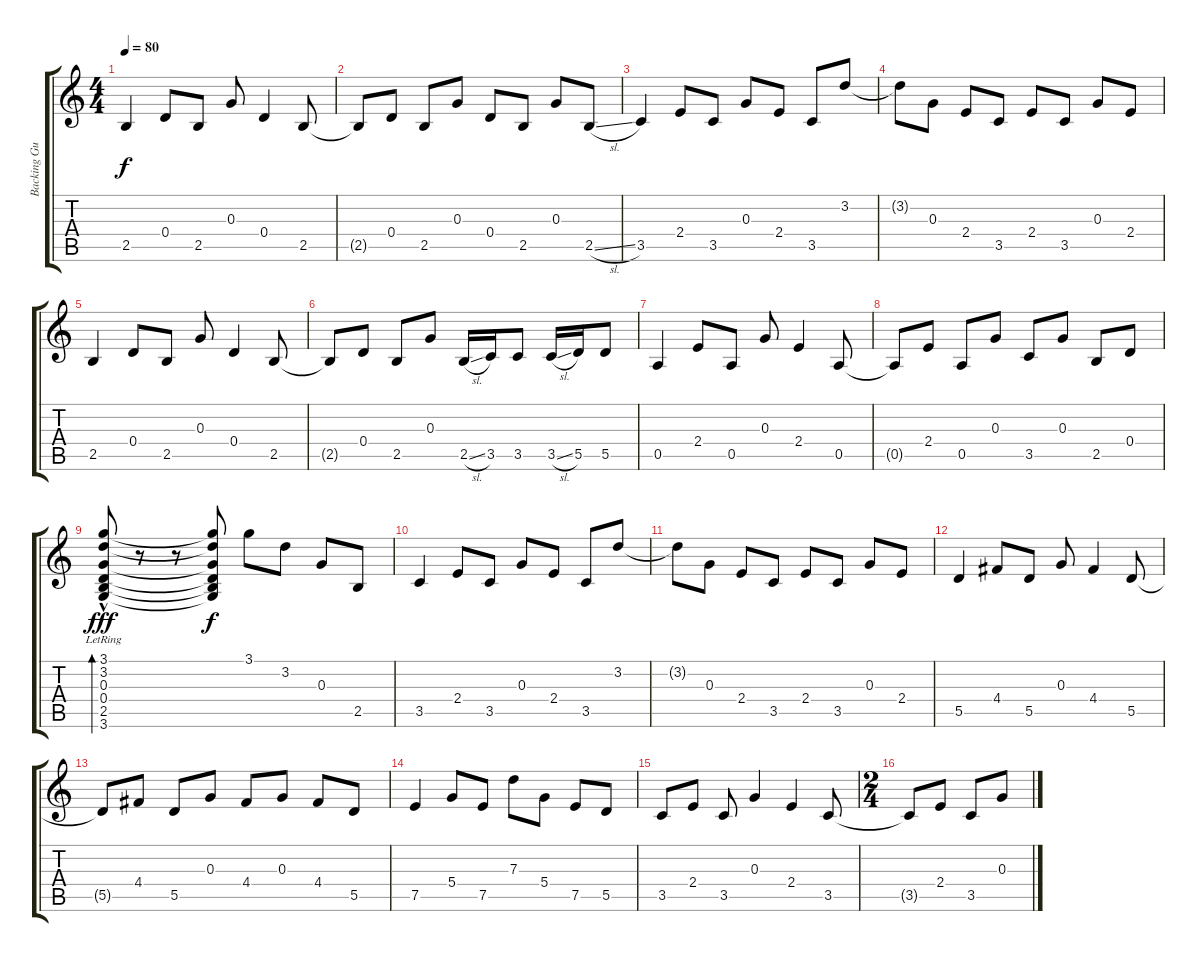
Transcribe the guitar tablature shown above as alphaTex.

\track ("Backing Guitar Clean (kjartan sveinsson)" "Backing Gu") {instrument electricguitarclean}
\staff {score tabs}
\tuning (E4 B3 G3 D3 A2 E2) {hide}
\ts (4 4)
\tempo 80
\clef g2
\ks c
2.5.4{dy f} 0.4.8 2.5.8 0.3.8 0.4.4 2.5.8 |
2.5{t}.8 0.4.8 2.5.8 0.3.8 0.4.8 2.5.8 0.3.8 2.5{sl}.8 |
3.5.4 2.4.8 3.5.8 0.3.8 2.4.8 3.5.8 3.2.8 |
3.2{t}.8 0.3.8 2.4.8 3.5.8 2.4.8 3.5.8 0.3.8 2.4.8 |
2.5.4 0.4.8 2.5.8 0.3.8 0.4.4 2.5.8 |
2.5{t}.8 0.4.8 2.5.8 0.3.8 2.5{sl}.16 3.5.16 3.5.8 3.5{sl}.16 5.5.16 5.5.8 |
0.5.4 2.4.8 0.5.8 0.3.8 2.4.4 0.5.8 |
0.5{t}.8 2.4.8 0.5.8 0.3.8 3.5.8 0.3.8 2.5.8 0.4.8 |
(3.1{lr} 3.2{lr} 0.3{hac lr} 0.4{lr} 2.5{lr} 3.6{lr}).8{bd 60 dy fff} r.8 r.8 (3.1{t} 3.2{t} 0.3{t} 0.4{t} 2.5{t} 3.6{t}).8{dy f} 3.1.8 3.2.8 0.3.8 2.5.8 |
3.5.4 2.4.8 3.5.8 0.3.8 2.4.8 3.5.8 3.2.8 |
3.2{t}.8 0.3.8 2.4.8 3.5.8 2.4.8 3.5.8 0.3.8 2.4.8 |
5.5.4 4.4.8 5.5.8 0.3.8 4.4.4 5.5.8 |
5.5{t}.8 4.4.8 5.5.8 0.3.8 4.4.8 0.3.8 4.4.8 5.5.8 |
7.5.4 5.4.8 7.5.8 7.3.8 5.4.8 7.5.8 5.5.8 |
3.5.8 2.4.8 3.5.8 0.3.4 2.4.4 3.5.8 |
\ts (2 4)
3.5{t}.8 2.4.8 3.5.8 0.3.8
